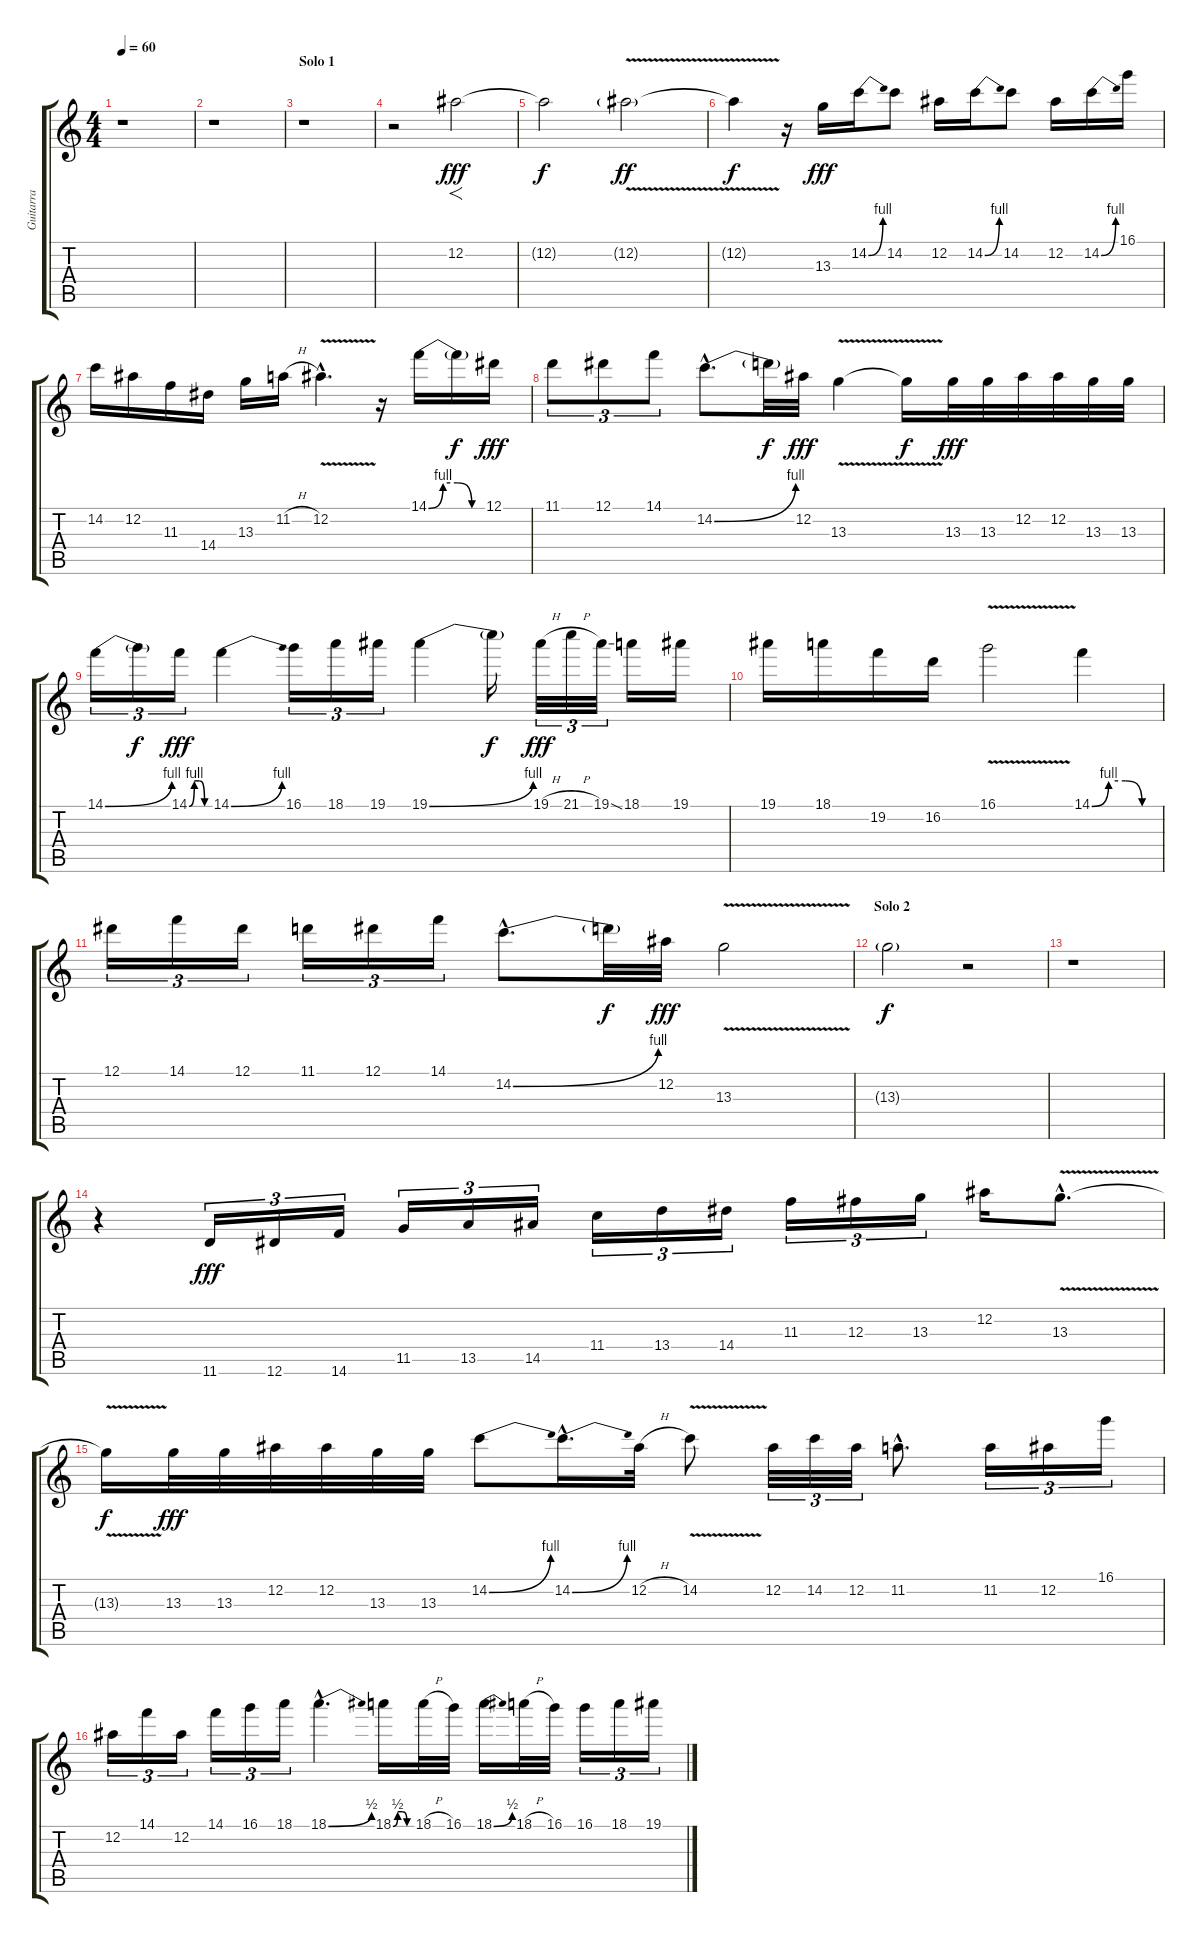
\track ("Guitarra" "Guitarra") {instrument distortionguitar}
\staff {score tabs}
\tuning (Eb4 Bb3 Gb3 Db3 Ab2 Eb2) {hide}
\ts (4 4)
\tempo 60
\clef g2
\ks c
r.1{dy fff} |
r.1 |
\section ("" "Solo 1")
r.1 |
r.2 12.2.2{f} |
12.2{t}.2{dy f} 12.2{v g}.2{dy ff} |
12.2{t}.4{dy f} r.16 13.3.16{dy fff} 14.2{be (bend 0 0 60 4)}.16 14.2.8 12.2.16 14.2{be (bend 0 0 60 4)}.16 14.2.8 12.2.16 14.2{be (bend 0 0 60 4)}.16 16.1.16 |
14.2.16 12.2.16 11.3.16 14.4.16 13.3.16 11.2{h}.16 12.2{v hac}.4{d} r.16 14.1{be (custom 0 0 15 4 30 4 45 0 60 0)}.16 14.1{t}.16{dy f} 12.1.16{dy fff} |
11.1.8{tu (3 2)} 12.1.8{tu (3 2)} 14.1.8{tu (3 2)} 14.2{be (bend 0 0 60 4) hac}.8{d} 14.2{t}.32{dy f} 12.2.32{dy fff} 13.3{v}.4 13.3{t}.16{dy f} 13.3.32{dy fff} 13.3.32 12.2.32 12.2.32 13.3.32 13.3.32 |
14.1{be (bend 0 0 60 4)}.16{tu (3 2)} 14.1{t}.16{tu (3 2) dy f} 14.1{be (custom 0 0 15 4 30 4 45 0 60 0)}.16{tu (3 2) dy fff} 14.1{be (bend 0 0 60 4)}.4 16.1.16{tu (3 2)} 18.1.16{tu (3 2)} 19.1.16{tu (3 2)} 19.1{be (bend 0 0 60 4)}.4 19.1{t}.16{dy f} 19.1{h}.32{tu (3 2) dy fff} 21.1{h}.32{tu (3 2)} 19.1{ss}.32{tu (3 2)} 18.1.16 19.1.16 |
19.1.16 18.1.16 19.2.16 16.2.16 16.1{v}.2 14.1{be (custom 0 0 15 4 30 4 45 0 60 0)}.4 |
12.1.16{tu (3 2)} 14.1.16{tu (3 2)} 12.1.16{tu (3 2)} 11.1.16{tu (3 2)} 12.1.16{tu (3 2)} 14.1.16{tu (3 2)} 14.2{be (bend 0 0 60 4) hac}.8{d} 14.2{t}.32{dy f} 12.2.32{dy fff} 13.3{v}.2 |
\section ("" "Solo 2")
13.3{g}.2{dy f} r.2 |
r.1 |
r.4 11.6.16{tu (3 2) dy fff} 12.6.16{tu (3 2)} 14.6.16{tu (3 2)} 11.5.16{tu (3 2)} 13.5.16{tu (3 2)} 14.5.16{tu (3 2)} 11.4.16{tu (3 2)} 13.4.16{tu (3 2)} 14.4.16{tu (3 2)} 11.3.16{tu (3 2)} 12.3.16{tu (3 2)} 13.3.16{tu (3 2)} 12.2.16 13.3{v hac}.8{d} |
13.3{t}.16{dy f} 13.3.32{dy fff} 13.3.32 12.2.32 12.2.32 13.3.32 13.3.32 14.2{be (bend 0 0 60 4)}.8 14.2{be (bend 0 0 60 4) hac}.16{d} 12.2{h}.32 14.2{v}.8 12.2.32{tu (3 2)} 14.2.32{tu (3 2)} 12.2.32{tu (3 2)} 11.2{hac}.8{d} 11.2.16{tu (3 2)} 12.2.16{tu (3 2)} 16.1.16{tu (3 2)} |
12.2.16{tu (3 2)} 14.1.16{tu (3 2)} 12.2.16{tu (3 2)} 14.1.16{tu (3 2)} 16.1.16{tu (3 2)} 18.1.16{tu (3 2)} 18.1{be (bend 0 0 60 2) hac}.4{d} 18.1{be (custom 0 0 15 2 30 2 45 0 60 0)}.16 18.1{h}.32 16.1.32 18.1{be (bend 0 0 60 2)}.16 18.1{h}.32 16.1.32 16.1.16{tu (3 2)} 18.1.16{tu (3 2)} 19.1.16{tu (3 2)}
